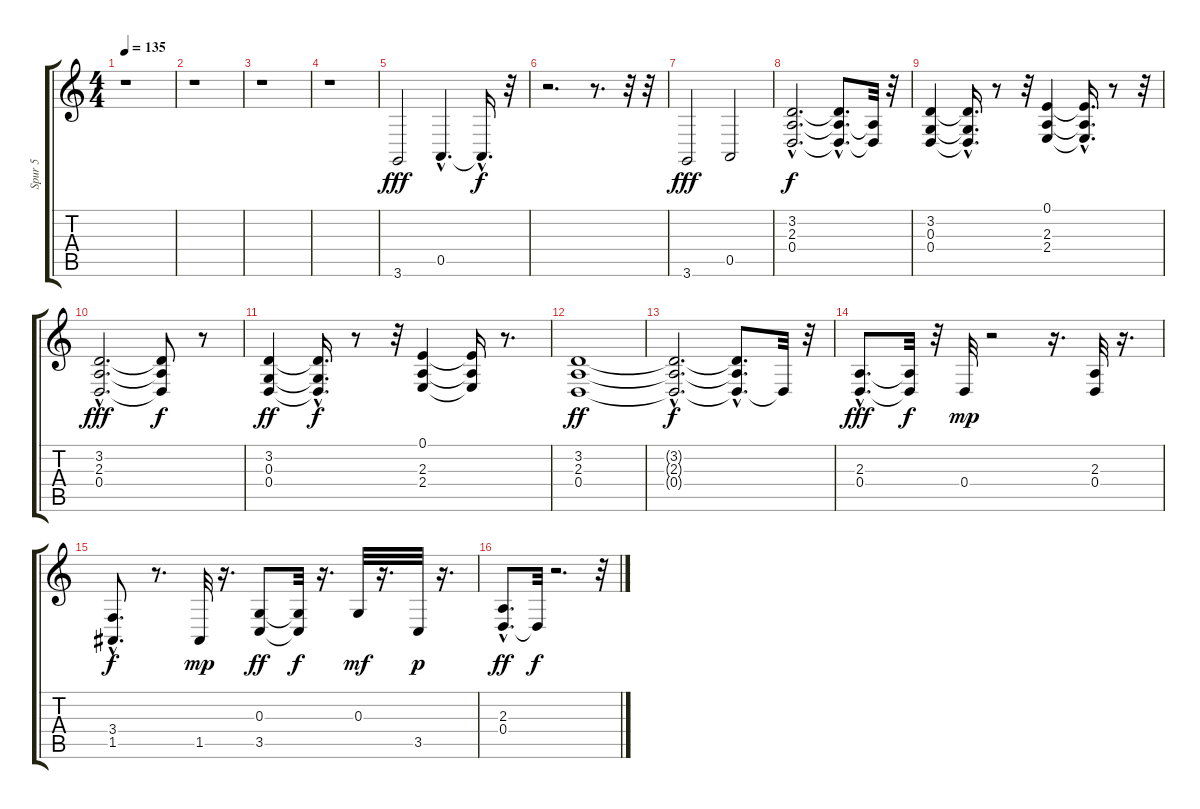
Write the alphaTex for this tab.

\track ("Spur 5" "Spur 5") {instrument choiraahs}
\staff {score tabs}
\tuning (E4 B3 G3 D3 A2 E2) {hide}
\ts (4 4)
\tempo 135
\clef g2
\ks c
r.1{dy fff instrument choiraahs} |
r.1 |
r.1 |
r.1 |
3.6.2 0.5{hac}.4{d} 0.5{hac t}.16{d dy f} r.32 |
r.2{d} r.8{d} r.32 r.32 |
3.6.2{dy fff} 0.5.2 |
(3.2{hac} 2.3{hac} 0.4{hac}).2{d dy f} (3.2{hac t} 2.3{hac t} 0.4{hac t}).8{d} (2.3{t} 0.4{t}).32 r.32 |
(3.2 0.3 0.4).4 (3.2{hac t} 0.3{hac t} 0.4{t}).16{d} r.8 r.32 (0.1 2.3 2.4).4 (0.1{hac t} 2.3{t} 2.4{hac t}).16{d} r.8 r.32 |
(3.2{hac} 2.3{hac} 0.4{hac}).2{d dy fff} (3.2{t} 2.3{t} 0.4{t}).8{dy f} r.8 |
(3.2 0.3 0.4).4{dy ff} (3.2{hac t} 0.3{hac t} 0.4{hac t}).16{d dy f} r.8 r.32 (0.1 2.3 2.4).4 (0.1{t} 2.3{t} 2.4{t}).16 r.8{d} |
(3.2 2.3 0.4).1{dy ff} |
(3.2{hac t} 2.3{hac t} 0.4{hac t}).2{d dy f} (3.2{hac t} 2.3{hac t} 0.4{hac t}).8{d} 0.4{t}.32 r.32 |
(2.3{hac} 0.4{hac}).8{d dy fff} (2.3{t} 0.4{t}).32{dy f} r.32 0.4.32{dy mp} r.2 r.16{d} (2.3 0.4).32 r.16{d} |
(3.4{hac} 1.5{hac}).8{d dy f} r.8{d} 1.5.32{dy mp} r.16{d} (0.3 3.5).8{dy ff} (0.3{t} 3.5{t}).32{dy f} r.16{d} 0.3.32{dy mf} r.16{d} 3.5.32{dy p} r.16{d} |
(2.3{hac} 0.4{hac}).8{d dy ff} 0.4{t}.32{dy f} r.2{d} r.32
